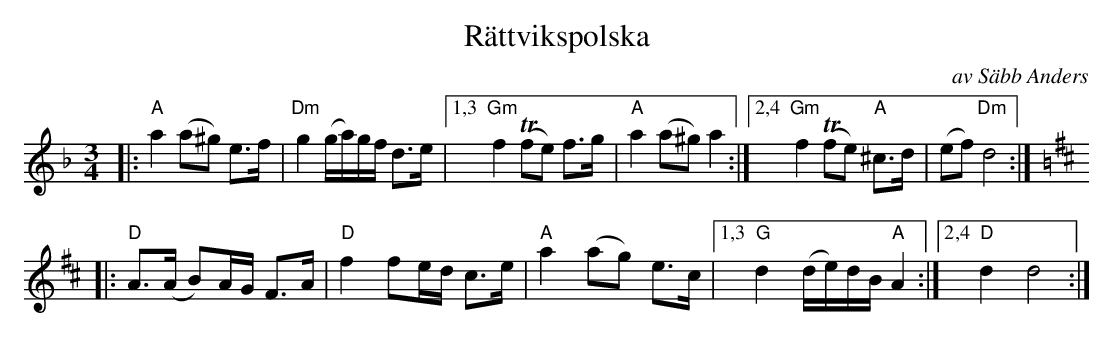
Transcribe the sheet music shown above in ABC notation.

X:1
T: R\"attvikspolska
C: av S\"abb Anders
M: 3/4
L: 1/8
K: Dm
|: "A"a2 (a^g) e>f | "Dm"g2 (g/a/)g/f/ d>e \
|1,3 "Gm"f2 (Tfe) f>g | "A"a2 (a^g) a2 \
:|2,4 "Gm"f2 (Tfe) "A"^c>d | (ef) "Dm"d4 :|
K: D
|: "D"A>(A B)A/G/ F>A | "D"f2 fe/d/ c>e \
| "A"a2 (ag) e>c |1,3 "G"d2 (d/e/)d/B/ "A"A2 :|2,4 "D"d2 d4 :|
